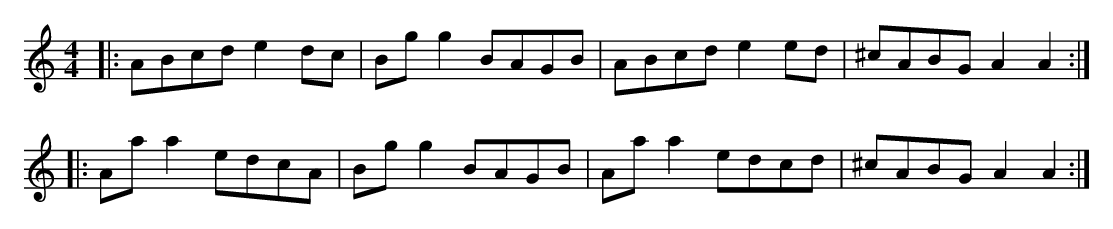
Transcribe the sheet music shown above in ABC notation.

X:1
M:4/4
K:Amin
|:ABcd e2dc|Bgg2 BAGB|ABcd e2ed|^cABG A2A2:|
|:Aaa2 edcA|Bgg2 BAGB|Aaa2 edcd|^cABG A2A2:|
